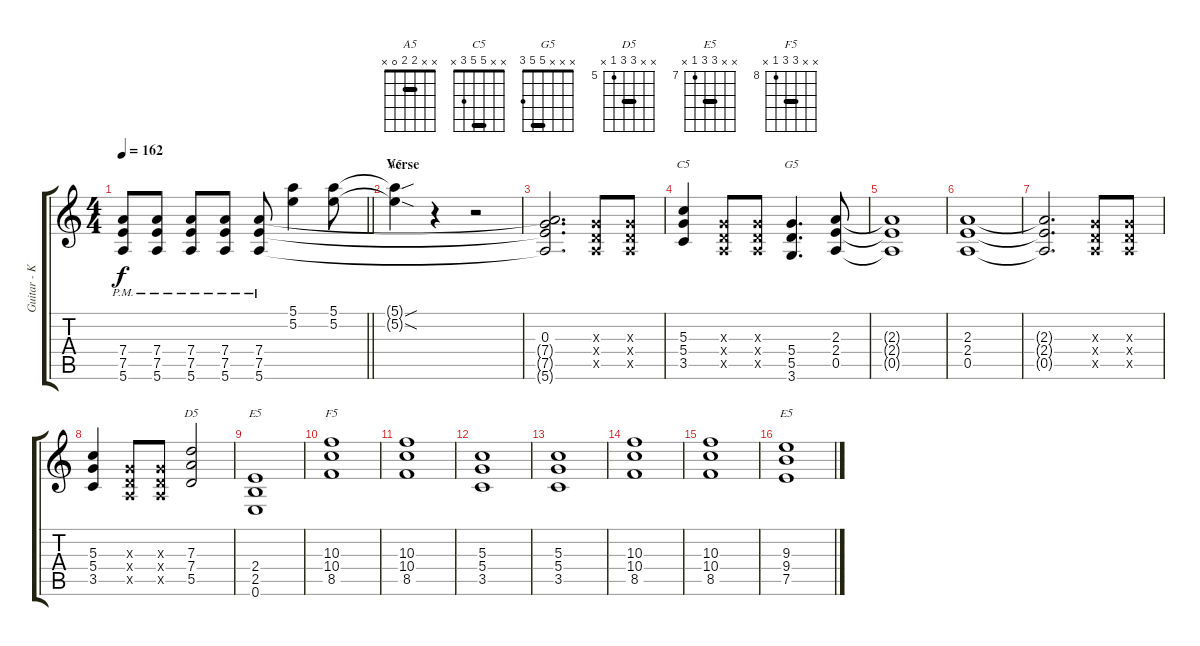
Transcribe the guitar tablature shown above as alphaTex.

\track ("Guitar - K.K. Downing" "Guitar - K") {instrument distortionguitar}
\staff {score tabs}
\tuning (E4 B3 G3 D3 A2 E2) {hide}
\chord ("A5" x x 2 2 0 x) {barre 2}
\chord ("C5" x x 5 5 3 x) {barre 5}
\chord ("G5" x x x 5 5 3) {barre 5}
\chord ("D5" x x 7 7 5 x) {firstfret 5 barre 7}
\chord ("E5" x x x 2 2 0) {barre 2}
\chord ("F5" x x 10 10 8 x) {firstfret 8 barre 10}
\chord ("E5" x x 9 9 7 x) {firstfret 7 barre 9}
\ts (4 4)
\tempo 162
\clef g2
\barLineRight lightlight
\ks c
(7.4{pm} 7.5{pm} 5.6{pm}).8{dy f} (7.4{pm} 7.5{pm} 5.6{pm}).8 (7.4{pm} 7.5{pm} 5.6{pm}).8 (7.4{pm} 7.5{pm} 5.6{pm}).8 (7.4{pm} 7.5{pm} 5.6{pm}).8 (5.1 5.2).4 (5.1 5.2).8 |
\section ("" "Verse")
(5.1{sou t} 5.2{sod t}).4{ch "A5"} r.4 r.2 |
(0.3 7.4{t} 7.5{t} 5.6{t}).2{d} (0.3{x} 0.4{x} 0.5{x}).8 (0.3{x} 0.4{x} 0.5{x}).8 |
(5.3 5.4 3.5).4{ch "C5"} (0.3{x} 0.4{x} 0.5{x}).8 (0.3{x} 0.4{x} 0.5{x}).8 (5.4 5.5 3.6).4{d ch "G5"} (2.3 2.4 0.5).8 |
(2.3{t} 2.4{t} 0.5{t}).1 |
(2.3 2.4 0.5).1 |
(2.3{t} 2.4{t} 0.5{t}).2{d} (0.3{x} 0.4{x} 0.5{x}).8 (0.3{x} 0.4{x} 0.5{x}).8 |
(5.3 5.4 3.5).4 (0.3{x} 0.4{x} 0.5{x}).8 (0.3{x} 0.4{x} 0.5{x}).8 (7.3 7.4 5.5).2{ch "D5"} |
(2.4 2.5 0.6).1{ch "E5"} |
(10.3 10.4 8.5).1{ch "F5"} |
(10.3 10.4 8.5).1 |
(5.3 5.4 3.5).1 |
(5.3 5.4 3.5).1 |
(10.3 10.4 8.5).1 |
(10.3 10.4 8.5).1 |
(9.3 9.4 7.5).1{ch "E5"}
